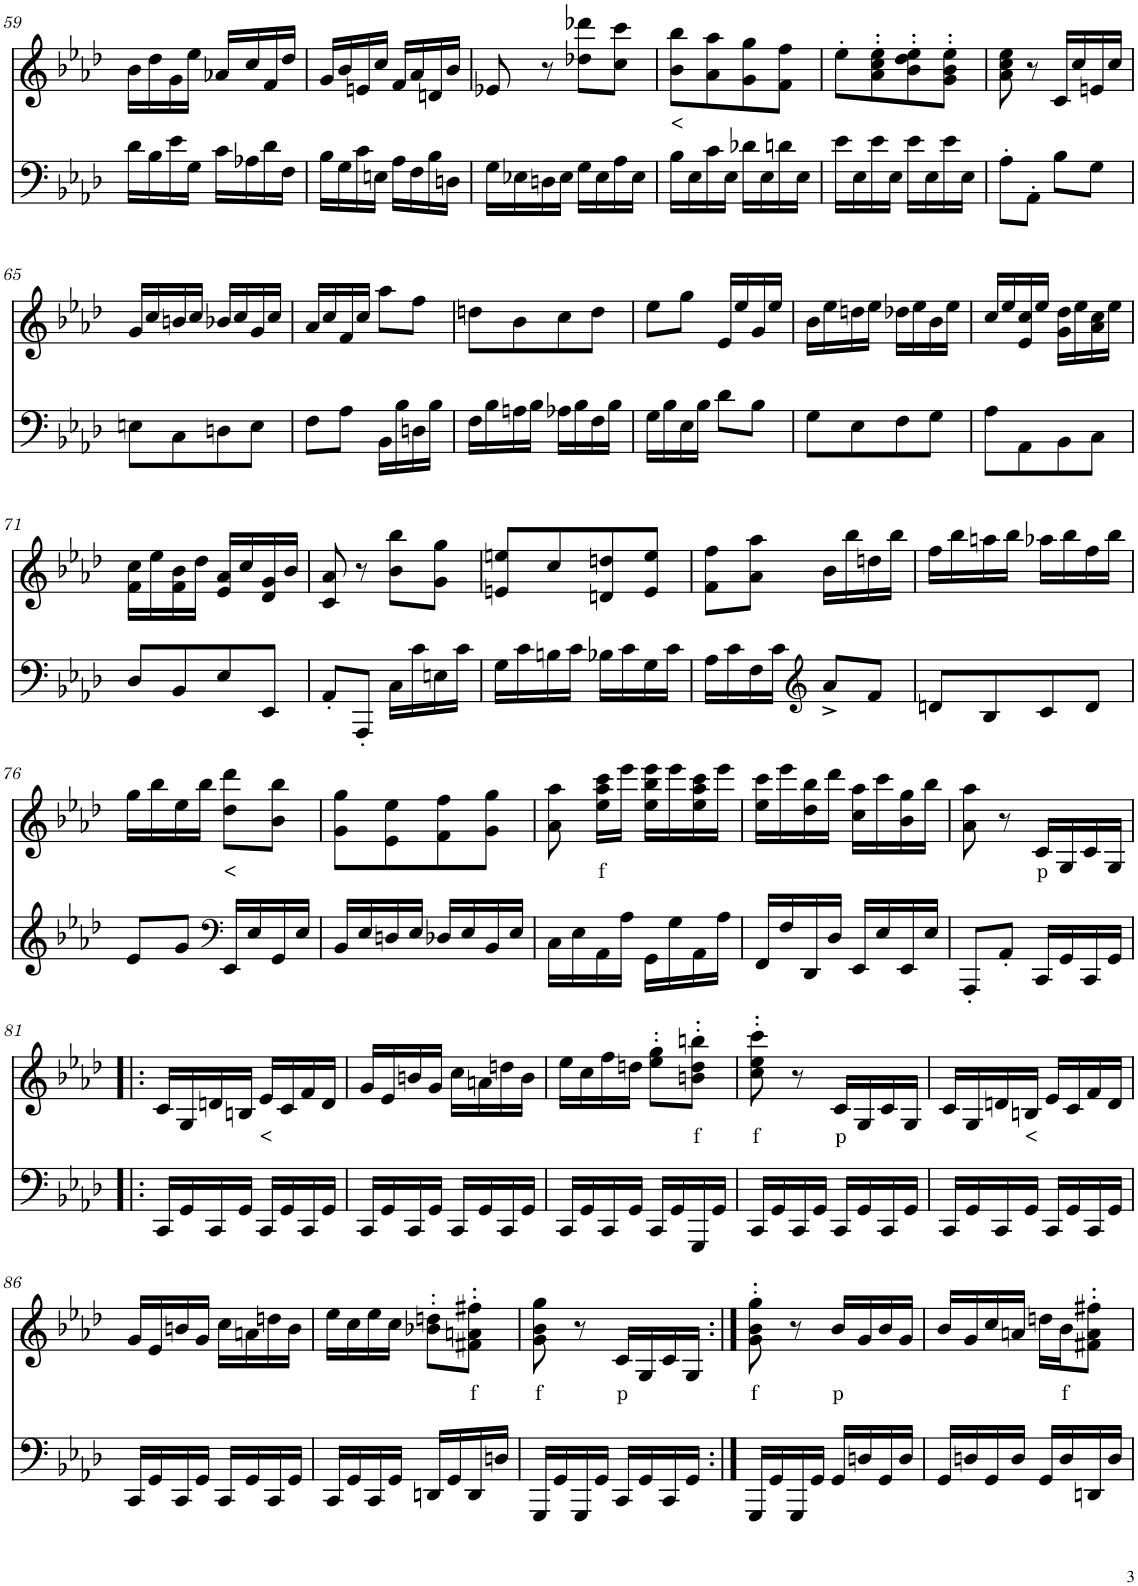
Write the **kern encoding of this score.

**kern	**kern	**text
*part2	*part1	*part1
*staff2	*staff1	*staff1
*I"piano	*I"piano	*
*I'Pno	*I'Pno	*
!!LO:PB:g=z
*clefF4	*clefG2	*
*k[b-e-a-d-]	*k[b-e-a-d-]	*
*A-:	*A-:	*
*M2/4	*M2/4	*
=59	=59	=59
16d-\LL	16b-\LL	.
16B-\	16dd-\	.
16e-\	16g\	.
16G\JJ	16ee-\JJ	.
16c\LL	16a-X/LL	.
16A-X\	16cc/	.
16d-\	16f/	.
16F\JJ	16dd-/JJ	.
=60	=60	=60
16B-\LL	16g/LL	.
16G\	16b-/	.
16c\	16en/	.
16En\JJ	16cc/JJ	.
16A-\LL	16f/LL	.
16F\	16a-/	.
16B-\	16dn/	.
16Dn\JJ	16b-/JJ	.
=61	=61	=61
16G\LL	8e-X/	.
16E-X\	.	.
16Dn\	8r	.
16E-\JJ	.	.
16G\LL	8dd-X\ 8ddd-X\L	.
16E-\	.	.
16A-\	8cc\ 8ccc\J	.
16E-\JJ	.	.
=62	=62	=62
!	!	!LO:LY:b
16B-\LL	8b-\ 8bb-\L	<
16E-\	.	.
16c\	8a-\ 8aa-\	.
16E-\JJ	.	.
16d-X\LL	8g\ 8gg\	.
16E-\	.	.
16dn\	8f\ 8ff\J	.
16E-\JJ	.	.
=63	=63	=63
16e-\LL	8ee-'\L	.
16E-\	.	.
16e-\	8a-\' 8cc\' 8ee-\'	.
16E-\JJ	.	.
16e-\LL	8b-\' 8dd-\' 8ee-\'	.
16E-\	.	.
16e-\	8g\' 8b-\' 8ee-\'J	.
16E-\JJ	.	.
=64	=64	=64
8A-'\L	8a-\ 8cc\ 8ee-\	.
8AA-'\J	8r	.
8B-\L	16c/LL	.
.	16cc/	.
8G\J	16en/	.
.	16cc/JJ	.
!!LO:LB:g=z
=65	=65	=65
8En\L	16g/LL	.
.	16cc/	.
8C\	16bn/	.
.	16cc/JJ	.
8Dn\	16b-X/LL	.
.	16cc/	.
8E\J	16g/	.
.	16cc/JJ	.
=66	=66	=66
8F\L	16a-/LL	.
.	16cc/	.
8A-\J	16f/	.
.	16cc/JJ	.
16BB-\LL	8aa-\L	.
16B-\	.	.
16Dn\	8ff\J	.
16B-\JJ	.	.
=67	=67	=67
16F\LL	8ddn\L	.
16B-\	.	.
16An\	8b-\	.
16B-\JJ	.	.
16A-X\LL	8cc\	.
16B-\	.	.
16F\	8dd\J	.
16B-\JJ	.	.
=68	=68	=68
16G\LL	8ee-\L	.
16B-\	.	.
16E-\	8gg\J	.
16B-\JJ	.	.
8d-\L	16e-/LL	.
.	16ee-/	.
8B-\J	16g/	.
.	16ee-/JJ	.
=69	=69	=69
8G\L	16b-\LL	.
.	16ee-\	.
8E-\	16ddn\	.
.	16ee-\JJ	.
8F\	16dd-X\LL	.
.	16ee-\	.
8G\J	16b-\	.
.	16ee-\JJ	.
=70	=70	=70
8A-\L	16cc/LL	.
.	16ee-/	.
8AA-\	16e-/ 16cc/	.
.	16ee-/JJ	.
8BB-\	16g\ 16dd-\LL	.
.	16ee-\	.
8C\J	16a-\ 16cc\	.
.	16ee-\JJ	.
!!LO:LB:g=z
=71	=71	=71
8D-/L	16f\ 16cc\LL	.
.	16ee-\	.
8BB-/	16f\ 16b-\	.
.	16dd-\JJ	.
8E-/	16e-/ 16a-/LL	.
.	16cc/	.
8EE-/J	16d-/ 16g/	.
.	16b-/JJ	.
=72	=72	=72
8AA-'/L	8c/ 8a-/	.
8AAA-'/J	8r	.
16C\LL	8b-\ 8bb-\L	.
16c\	.	.
16En\	8g\ 8gg\J	.
16c\JJ	.	.
=73	=73	=73
16G\LL	8en/ 8een/L	.
16c\	.	.
16Bn\	8cc/	.
16c\JJ	.	.
16B-X\LL	8dn/ 8ddn/	.
16c\	.	.
16G\	8e/ 8ee/J	.
16c\JJ	.	.
=74	=74	=74
16A-\LL	8f\ 8ff\L	.
16c\	.	.
16F\	8a-\ 8aa-\J	.
16c\JJ	.	.
*clefG2	*	*
8a-^/L	16b-\LL	.
.	16bb-\	.
8f/J	16ddn\	.
.	16bb-\JJ	.
=75	=75	=75
8dn/L	16ff\LL	.
.	16bb-\	.
8B-/	16aan\	.
.	16bb-\JJ	.
8c/	16aa-X\LL	.
.	16bb-\	.
8d/J	16ff\	.
.	16bb-\JJ	.
!!LO:LB:g=z
=76	=76	=76
8e-/L	16gg\LL	.
.	16bb-\	.
8g/J	16ee-\	.
.	16bb-\JJ	.
*clefF4	*	*
!	!	!LO:LY:b
16EE-/LL	8dd-\ 8ddd-\L	<
16E-/	.	.
16GG/	8b-\ 8bb-\J	.
16E-/JJ	.	.
=77	=77	=77
16BB-/LL	8g\ 8gg\L	.
16E-/	.	.
16Dn/	8e-\ 8ee-\	.
16E-/JJ	.	.
16D-X/LL	8f\ 8ff\	.
16E-/	.	.
16BB-/	8g\ 8gg\J	.
16E-/JJ	.	.
=78	=78	=78
16C\LL	8a-\ 8aa-\	.
16E-\	.	.
!	!	!LO:LY:b
16AA-\	16ee-\ 16aa-\ 16ccc\LL	f
16A-\JJ	16eee-\JJ	.
16GG\LL	16ee-\ 16bb-\ 16eee-\LL	.
16G\	16eee-\	.
16AA-\	16ee-\ 16aa-\ 16ccc\	.
16A-\JJ	16eee-\JJ	.
=79	=79	=79
16FF/LL	16ee-\ 16ccc\LL	.
16F/	16eee-\	.
16DD-/	16dd-\ 16bb-\	.
16D-/JJ	16ddd-\JJ	.
16EE-/LL	16cc\ 16aa-\LL	.
16E-/	16ccc\	.
16EE-/	16b-\ 16gg\	.
16E-/JJ	16bb-\JJ	.
=80	=80	=80
8AAA-'/L	8a-\ 8aa-\	.
8AA-'/J	8r	.
!	!	!LO:LY:b
16CC/LL	16c/LL	p
16GG/	16G/	.
16CC/	16c/	.
16GG/JJ	16G/JJ	.
!!LO:LB:g=z
=81!|:	=81!|:	=81!|:
16CC/LL	16c/LL	.
16GG/	16G/	.
16CC/	16dn/	.
16GG/JJ	16Bn/JJ	.
!	!	!LO:LY:b
16CC/LL	16e-/LL	<
16GG/	16c/	.
16CC/	16f/	.
16GG/JJ	16d/JJ	.
=82	=82	=82
16CC/LL	16g/LL	.
16GG/	16e-/	.
16CC/	16bn/	.
16GG/JJ	16g/JJ	.
16CC/LL	16cc\LL	.
16GG/	16an\	.
16CC/	16ddn\	.
16GG/JJ	16b\JJ	.
=83	=83	=83
16CC/LL	16ee-\LL	.
16GG/	16cc\	.
16CC/	16ff\	.
16GG/JJ	16ddn\JJ	.
16CC/LL	8ee-\' 8gg\'L	.
16GG/	.	.
!	!	!LO:LY:b
16GGG/	8bn\' 8dd\' 8bbn\'J	f
16GG/JJ	.	.
=84	=84	=84
!	!	!LO:LY:b
16CC/LL	8cc\' 8ee-\' 8ccc\'	f
16GG/	.	.
16CC/	8r	.
16GG/JJ	.	.
!	!	!LO:LY:b
16CC/LL	16c/LL	p
16GG/	16G/	.
16CC/	16c/	.
16GG/JJ	16G/JJ	.
=85	=85	=85
16CC/LL	16c/LL	.
16GG/	16G/	.
16CC/	16dn/	.
!	!	!LO:LY:b
16GG/JJ	16Bn/JJ	<
16CC/LL	16e-/LL	.
16GG/	16c/	.
16CC/	16f/	.
16GG/JJ	16d/JJ	.
!!LO:LB:g=z
=86	=86	=86
16CC/LL	16g/LL	.
16GG/	16e-/	.
16CC/	16bn/	.
16GG/JJ	16g/JJ	.
16CC/LL	16cc\LL	.
16GG/	16an\	.
16CC/	16ddn\	.
16GG/JJ	16b\JJ	.
=87	=87	=87
16CC/LL	16ee-\LL	.
16GG/	16cc\	.
16CC/	16ee-\	.
16GG/JJ	16cc\JJ	.
16DDn/LL	8b-X\' 8ddn\'L	.
16GG/	.	.
!	!	!LO:LY:b
16DD/	8f#X\' 8an\' 8ff#X\'J	f
16Dn/JJ	.	.
=88	=88	=88
!	!	!LO:LY:b
16GGG/LL	8g\ 8b-\ 8gg\	f
16GG/	.	.
16GGG/	8r	.
16GG/JJ	.	.
!	!	!LO:LY:b
16CC/LL	16c/LL	p
16GG/	16G/	.
16CC/	16c/	.
16GG/JJ	16G/JJ	.
=89:|!	=89:|!	=89:|!
!	!	!LO:LY:b
16GGG/LL	8g\' 8b-\' 8gg\'	f
16GG/	.	.
16GGG/	8r	.
16GG/JJ	.	.
!	!	!LO:LY:b
16GG/LL	16b-/LL	p
16Dn/	16g/	.
16GG/	16b-/	.
16D/JJ	16g/JJ	.
=90	=90	=90
16GG/LL	16b-/LL	.
16Dn/	16g/	.
16GG/	16cc/	.
16D/JJ	16an/JJ	.
16GG/LL	16ddn\LL	.
!	!	!LO:LY:b
16D/	16b-\J	f
16DDn/	8f#X\' 8a\' 8ff#X\'J	.
16D/JJ	.	.
=	=	=
*-	*-	*-
